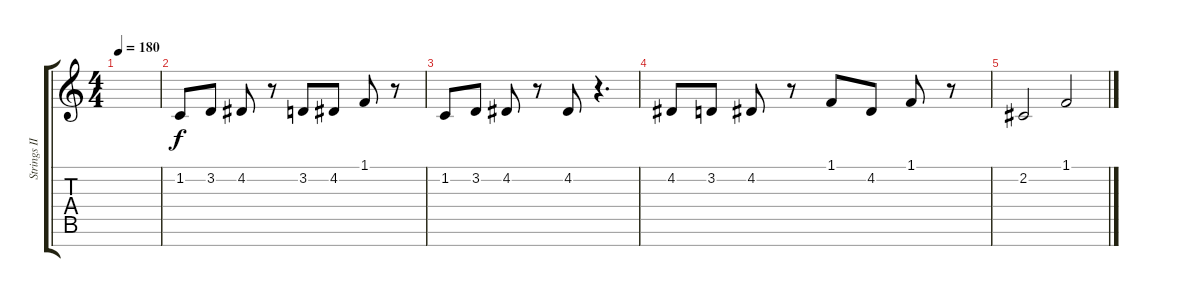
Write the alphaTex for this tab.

\track ("Strings II" "Strings II") {instrument stringensemble2}
\staff {score tabs}
\tuning (E4 B3 G3 D3 A2 E2 B1) {hide}
\ts (4 4)
\tempo 180
\clef g2
\ks c
|
1.2.8 3.2.8 4.2.8 r.8 3.2.8 4.2.8 1.1.8 r.8 |
1.2.8 3.2.8 4.2.8 r.8 4.2.8 r.4{d} |
4.2.8 3.2.8 4.2.8 r.8 1.1.8 4.2.8 1.1.8 r.8 |
2.2.2 1.1.2
